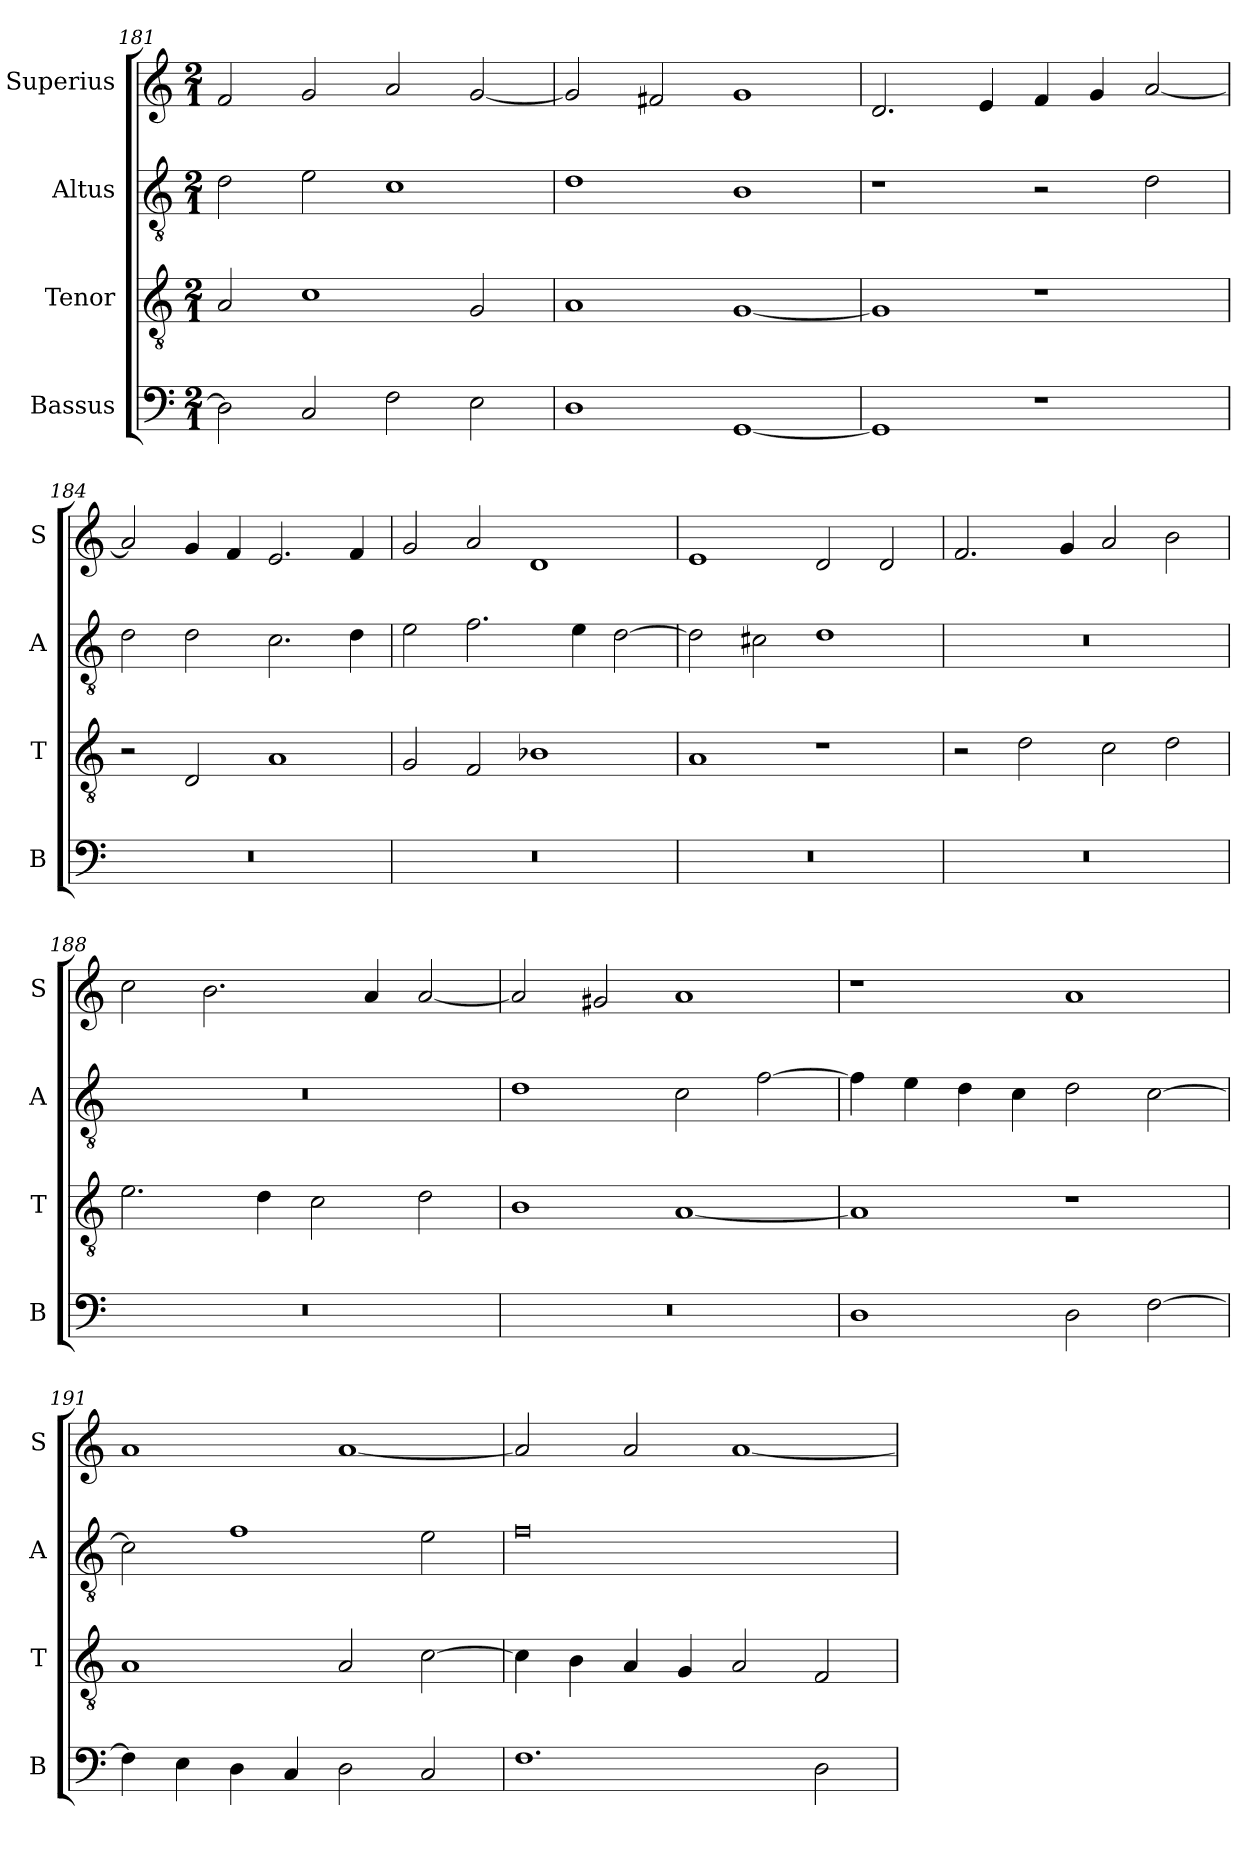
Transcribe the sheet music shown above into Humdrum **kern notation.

**kern	**kern	**kern	**kern
*part4	*part3	*part2	*part1
*staff4	*staff3	*staff2	*staff1
*I"Bassus	*I"Tenor	*I"Altus	*I"Superius
*I'B	*I'T	*I'A	*I'S
*clefF4	*clefGv2	*clefGv2	*clefG2
*k[]	*k[]	*k[]	*k[]
*M2/1	*M2/1	*M2/1	*M2/1
=181	=181	=181	=181
2D\]	2A/	2d\	2f/
2C/	1c	2e\	2g/
2F\	.	1c	2a/
2E\	2G/	.	[2g/
=182	=182	=182	=182
1D	1A	1d	2g/]
.	.	.	2f#X/
[1GG	[1G	1B	1g
=183	=183	=183	=183
1GG]	1G]	1r	2.d/
.	.	.	4e/
1r	1r	2r	4f/
.	.	.	4g/
.	.	2d\	[2a/
=184	=184	=184	=184
0r	2r	2d\	2a/]
.	2D/	2d\	4g/
.	.	.	4f/
.	1A	2.c\	2.e/
.	.	4d\	4f/
=185	=185	=185	=185
0r	2G/	2e\	2g/
.	2F/	2.f\	2a/
.	1B-X	.	1d
.	.	4e\	.
.	.	[2d\	.
=186	=186	=186	=186
0r	1A	2d\]	1e
.	.	2c#X\	.
.	1r	1d	2d/
.	.	.	2d/
=187	=187	=187	=187
0r	2r	0r	2.f/
.	2d\	.	.
.	.	.	4g/
.	2c\	.	2a/
.	2d\	.	2b\
=188	=188	=188	=188
0r	2.e\	0r	2cc\
.	.	.	2.b\
.	4d\	.	.
.	2c\	.	.
.	.	.	4a/
.	2d\	.	[2a/
=189	=189	=189	=189
0r	1B	1d	2a/]
.	.	.	2g#X/
.	[1A	2c\	1a
.	.	[2f\	.
=190	=190	=190	=190
1D	1A]	4f\]	1r
.	.	4e\	.
.	.	4d\	.
.	.	4c\	.
2D\	1r	2d\	1a
[2F\	.	[2c\	.
=191	=191	=191	=191
4F\]	1A	2c\]	1a
4E\	.	.	.
4D\	.	1f	.
4C/	.	.	.
2D\	2A/	.	[1a
2C/	[2c\	2e\	.
=192	=192	=192	=192
1.F	4c\]	0f	2a/]
.	4B\	.	.
.	4A/	.	2a/
.	4G/	.	.
.	2A/	.	[1a
2D\	2F/	.	.
=	=	=	=
*-	*-	*-	*-
